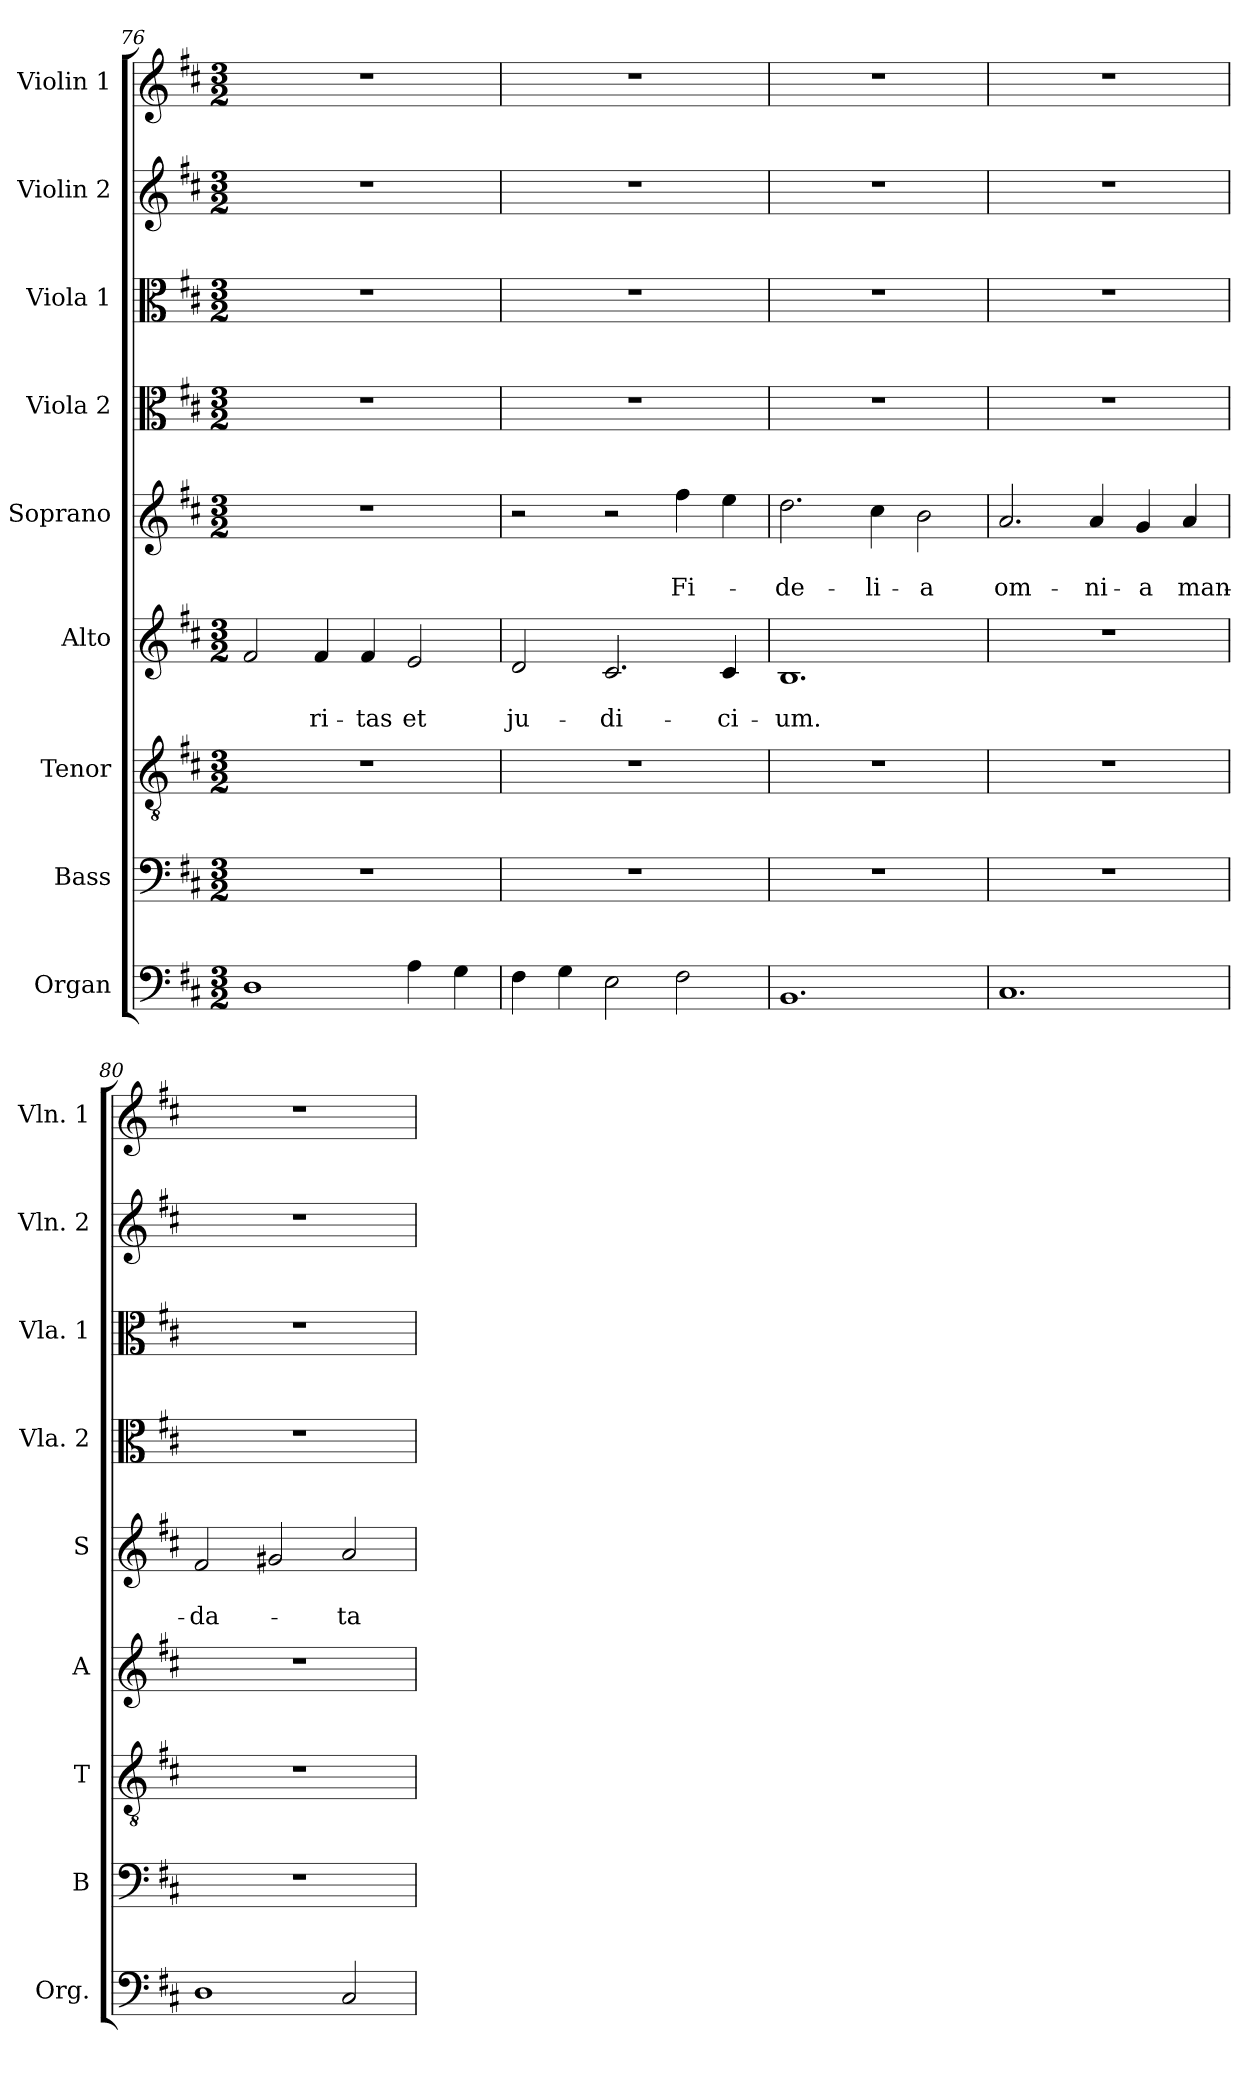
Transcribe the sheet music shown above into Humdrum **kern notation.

**kern	**kern	**kern	**kern	**text	**text	**kern	**text	**text	**kern	**kern	**kern	**kern
*part9	*part8	*part7	*part6	*part6	*part6	*part5	*part5	*part5	*part4	*part3	*part2	*part1
*staff9	*staff8	*staff7	*staff6	*staff6	*staff6	*staff5	*staff5	*staff5	*staff4	*staff3	*staff2	*staff1
*I"Organ	*I"Bass	*I"Tenor	*I"Alto	*	*	*I"Soprano	*	*	*I"Viola 2	*I"Viola 1	*I"Violin 2	*I"Violin 1
*I'Org.	*I'B	*I'T	*I'A	*	*	*I'S	*	*	*I'Vla. 2	*I'Vla. 1	*I'Vln. 2	*I'Vln. 1
*clefF4	*clefF4	*clefGv2	*clefG2	*	*	*clefG2	*	*	*clefC3	*clefC3	*clefG2	*clefG2
*k[f#c#]	*k[f#c#]	*k[f#c#]	*k[f#c#]	*	*	*k[f#c#]	*	*	*k[f#c#]	*k[f#c#]	*k[f#c#]	*k[f#c#]
*D:	*D:	*D:	*D:	*	*	*D:	*	*	*D:	*D:	*D:	*D:
*M3/2	*M3/2	*M3/2	*M3/2	*	*	*M3/2	*	*	*M3/2	*M3/2	*M3/2	*M3/2
=76	=76	=76	=76	=76	=76	=76	=76	=76	=76	=76	=76	=76
1D	1.r	1.r	2f#/	.	.	1.r	.	.	1.r	1.r	1.r	1.r
!	!	!	!	!	!LO:LY:b	!	!	!	!	!	!	!
.	.	.	4f#/	.	-ri-	.	.	.	.	.	.	.
!	!	!	!	!	!LO:LY:b	!	!	!	!	!	!	!
.	.	.	4f#/	.	-tas	.	.	.	.	.	.	.
!	!	!	!	!	!LO:LY:b	!	!	!	!	!	!	!
4A\	.	.	2e/	.	et	.	.	.	.	.	.	.
4G\	.	.	.	.	.	.	.	.	.	.	.	.
=77	=77	=77	=77	=77	=77	=77	=77	=77	=77	=77	=77	=77
!	!	!	!	!	!LO:LY:b	!	!	!	!	!	!	!
4F#\	1.r	1.r	2d/	.	ju-	2r	.	.	1.r	1.r	1.r	1.r
4G\	.	.	.	.	.	.	.	.	.	.	.	.
!	!	!	!	!	!LO:LY:b	!	!	!	!	!	!	!
2E\	.	.	2.c#>/	.	-di-	2r	.	.	.	.	.	.
!	!	!	!	!	!	!	!	!LO:LY:b	!	!	!	!
2F#\	.	.	.	.	.	4ff#\	.	Fi-	.	.	.	.
!	!	!	!	!	!LO:LY:b	!	!	!	!	!	!	!
.	.	.	4c#/	.	-ci-	4ee\	.	.	.	.	.	.
!!LO:PB:g=z
=78	=78	=78	=78	=78	=78	=78	=78	=78	=78	=78	=78	=78
!	!	!	!	!	!LO:LY:b	!	!	!LO:LY:b	!	!	!	!
1.BB	1.r	1.r	1.B	.	-um.	2.dd\	.	-de-	1.r	1.r	1.r	1.r
!	!	!	!	!	!	!	!	!LO:LY:b	!	!	!	!
.	.	.	.	.	.	4cc#\	.	-li-	.	.	.	.
!	!	!	!	!	!	!	!	!LO:LY:b	!	!	!	!
.	.	.	.	.	.	2b\	.	-a	.	.	.	.
=79	=79	=79	=79	=79	=79	=79	=79	=79	=79	=79	=79	=79
!	!	!	!	!	!	!	!	!LO:LY:b	!	!	!	!
1.C#	1.r	1.r	1.r	.	.	2.a/	.	om-	1.r	1.r	1.r	1.r
!	!	!	!	!	!	!	!	!LO:LY:b	!	!	!	!
.	.	.	.	.	.	4a/	.	-ni-	.	.	.	.
!	!	!	!	!	!	!	!	!LO:LY:b	!	!	!	!
.	.	.	.	.	.	4g/	.	-a	.	.	.	.
!	!	!	!	!	!	!	!	!LO:LY:b	!	!	!	!
.	.	.	.	.	.	4a/	.	man-	.	.	.	.
=80	=80	=80	=80	=80	=80	=80	=80	=80	=80	=80	=80	=80
!	!	!	!	!	!	!	!	!LO:LY:b	!	!	!	!
1D	1.r	1.r	1.r	.	.	2f#/	.	-da-	1.r	1.r	1.r	1.r
.	.	.	.	.	.	2g#X/	.	.	.	.	.	.
!	!	!	!	!	!	!	!	!LO:LY:b	!	!	!	!
2C#/	.	.	.	.	.	2a/	.	-ta	.	.	.	.
=	=	=	=	=	=	=	=	=	=	=	=	=
*-	*-	*-	*-	*-	*-	*-	*-	*-	*-	*-	*-	*-
